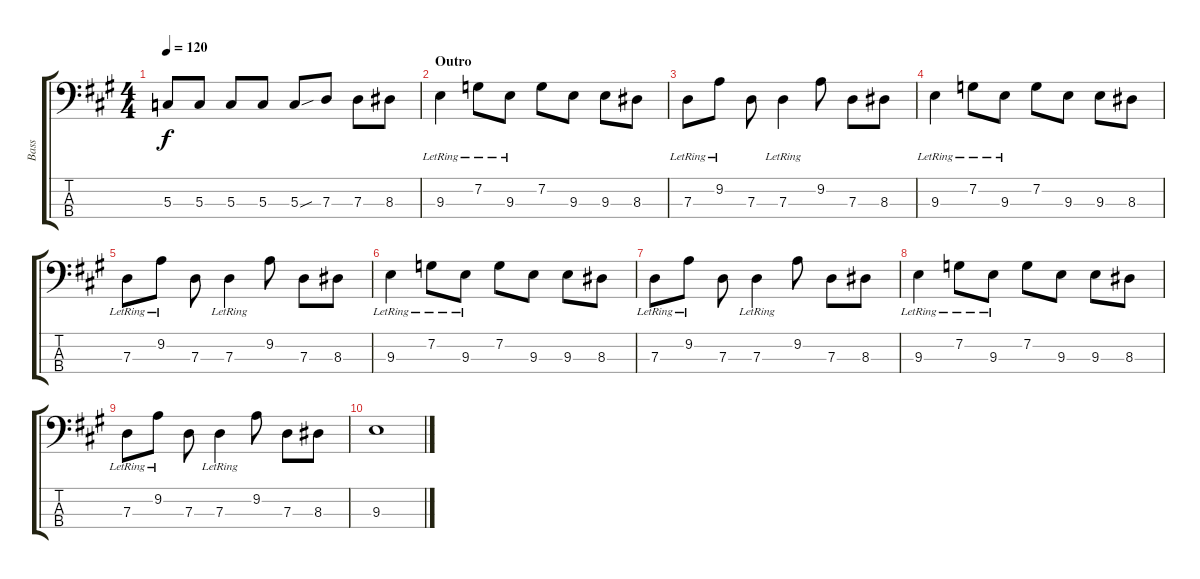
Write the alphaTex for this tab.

\track ("Bass" "Bass") {instrument electricbassfinger}
\staff {score tabs}
\tuning (F2 C2 G1 D1) {hide}
\ts (4 4)
\tempo 120
\clef f4
\ks a
5.3.8{dy f} 5.3.8 5.3.8 5.3.8 5.3{sou}.8 7.3.8 7.3.8 8.3.8 |
\section ("" "Outro")
9.3{lr}.4 7.2{lr}.8 9.3{lr}.8 7.2.8 9.3.8 9.3.8 8.3.8 |
7.3{lr}.8 9.2{lr}.8 7.3.8 7.3{lr}.4 9.2.8 7.3.8 8.3.8 |
9.3{lr}.4 7.2{lr}.8 9.3{lr}.8 7.2.8 9.3.8 9.3.8 8.3.8 |
7.3{lr}.8 9.2{lr}.8 7.3.8 7.3{lr}.4 9.2.8 7.3.8 8.3.8 |
9.3{lr}.4 7.2{lr}.8 9.3{lr}.8 7.2.8 9.3.8 9.3.8 8.3.8 |
7.3{lr}.8 9.2{lr}.8 7.3.8 7.3{lr}.4 9.2.8 7.3.8 8.3.8 |
9.3{lr}.4 7.2{lr}.8 9.3{lr}.8 7.2.8 9.3.8 9.3.8 8.3.8 |
7.3{lr}.8 9.2{lr}.8 7.3.8 7.3{lr}.4 9.2.8 7.3.8 8.3.8 |
9.3.1
